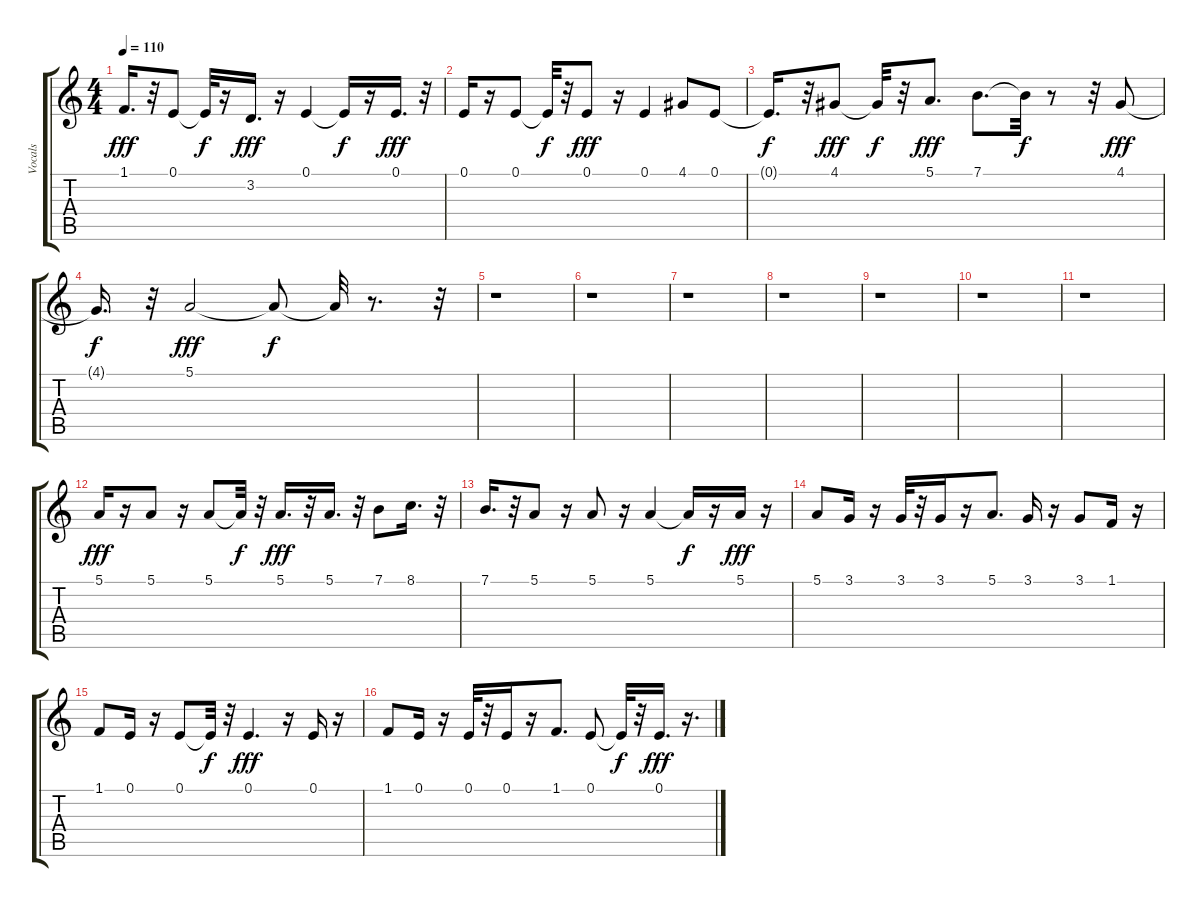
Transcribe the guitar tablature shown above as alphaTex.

\track ("Vocals" "Vocals") {instrument lead6voice}
\staff {score tabs}
\tuning (E4 B3 G3 D3 A2 E2) {hide}
\ts (4 4)
\tempo 110
\clef g2
\ks c
1.1.16{d dy fff} r.32 0.1.8 0.1{t}.32{dy f} r.16 3.2.16{d dy fff} r.16 0.1.4 0.1{t}.16{dy f} r.16 0.1.16{d dy fff} r.32 |
0.1.16 r.16 0.1.8 0.1{t}.32{dy f} r.32 0.1.8{dy fff} r.16 0.1.4 4.1.8 0.1.8 |
0.1{t}.16{d dy f} r.32 4.1.8{dy fff} 4.1{t}.32{dy f} r.32 5.1.8{d dy fff} 7.1.8{d} 7.1{t}.32{dy f} r.8 r.32 4.1.8{dy fff} |
4.1{t}.16{d dy f} r.32 5.1.2{dy fff} 5.1{t}.8{dy f} 5.1{t}.32 r.8{d} r.32 |
r.1 |
r.1 |
r.1 |
r.1 |
r.1 |
r.1 |
r.1 |
5.1.16{dy fff} r.16 5.1.8 r.16 5.1.8 5.1{t}.32{dy f} r.32 5.1.16{d dy fff} r.32 5.1.16{d} r.32 7.1.8 8.1.16{d} r.32 |
7.1.16{d} r.32 5.1.8 r.16 5.1.8 r.16 5.1.4 5.1{t}.16{dy f} r.16 5.1.16{dy fff} r.16 |
5.1.8 3.1.16 r.16 3.1.32 r.32 3.1.16 r.16 5.1.8{d} 3.1.16 r.16 3.1.8 1.1.16 r.16 |
1.1.8 0.1.16 r.16 0.1.8 0.1{t}.32{dy f} r.32 0.1.4{d dy fff} r.16 0.1.16 r.16 |
1.1.8 0.1.16 r.16 0.1.32 r.32 0.1.16 r.16 1.1.8{d} 0.1.8 0.1{t}.32{dy f} r.32 0.1.16{d dy fff} r.16{d}
